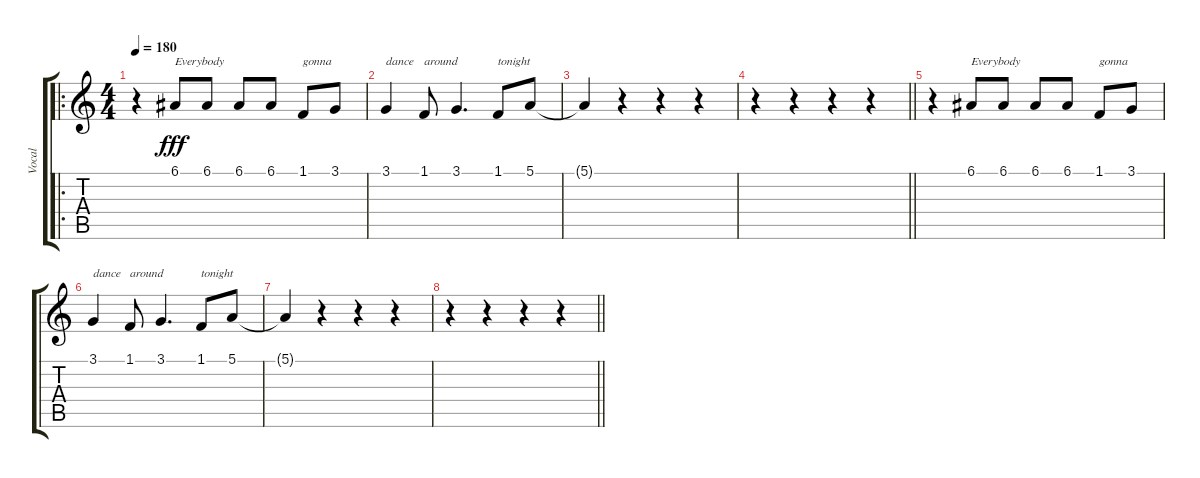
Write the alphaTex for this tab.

\track ("Vocal" "Vocal") {instrument tenorsax}
\staff {score tabs}
\tuning (E4 B3 G3 D3 A2 E2) {hide}
\ro
\ts (4 4)
\tempo 180
\clef g2
\ks c
r.4{dy fff volume 7} 6.1.8{txt "Everybody"} 6.1.8 6.1.8 6.1.8 1.1.8{txt "gonna"} 3.1.8 |
3.1.4{txt "dance"} 1.1.8{txt "around"} 3.1.4{d} 1.1.8{txt "tonight"} 5.1.8 |
5.1{t}.4 r.4 r.4 r.4 |
\barLineRight lightlight
r.4 r.4 r.4 r.4 |
r.4{volume 0} 6.1.8{txt "Everybody"} 6.1.8 6.1.8 6.1.8 1.1.8{txt "gonna"} 3.1.8 |
3.1.4{txt "dance"} 1.1.8{txt "around"} 3.1.4{d} 1.1.8{txt "tonight"} 5.1.8 |
5.1{t}.4 r.4 r.4 r.4 |
\barLineRight lightlight
r.4 r.4 r.4 r.4
